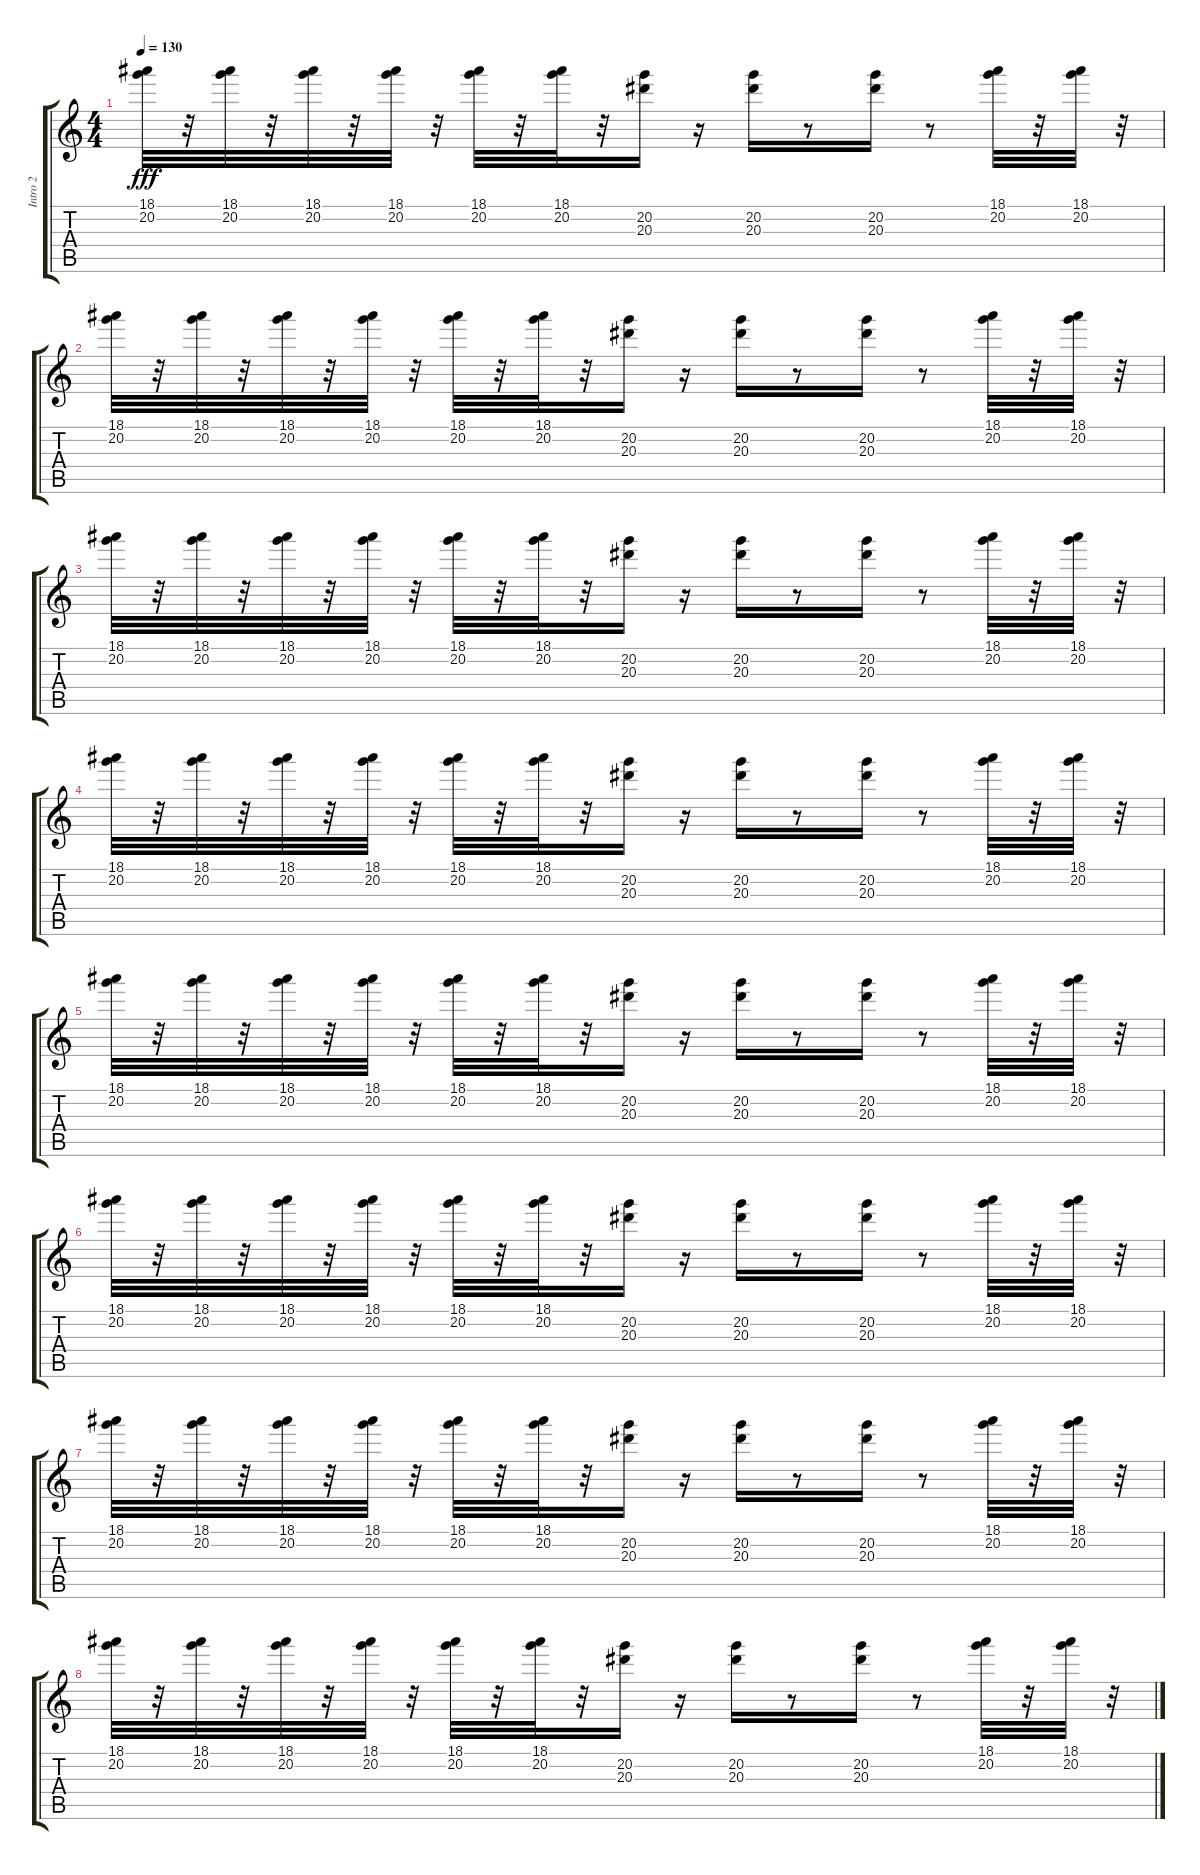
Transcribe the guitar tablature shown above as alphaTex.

\track ("Intro 2" "Intro 2") {instrument synthbass1}
\staff {score tabs}
\tuning (E4 B3 G3 D3 A2 E2) {hide}
\ts (4 4)
\tempo 130
\clef g2
\ks c
(18.1 20.2).32{dy fff} r.32 (18.1 20.2).32 r.32 (18.1 20.2).32 r.32 (18.1 20.2).32 r.32 (18.1 20.2).32 r.32 (18.1 20.2).32 r.32 (20.2 20.3).16 r.16 (20.2 20.3).16 r.8 (20.2 20.3).16 r.8 (18.1 20.2).32 r.32 (18.1 20.2).32 r.32 |
(18.1 20.2).32 r.32 (18.1 20.2).32 r.32 (18.1 20.2).32 r.32 (18.1 20.2).32 r.32 (18.1 20.2).32 r.32 (18.1 20.2).32 r.32 (20.2 20.3).16 r.16 (20.2 20.3).16 r.8 (20.2 20.3).16 r.8 (18.1 20.2).32 r.32 (18.1 20.2).32 r.32 |
(18.1 20.2).32 r.32 (18.1 20.2).32 r.32 (18.1 20.2).32 r.32 (18.1 20.2).32 r.32 (18.1 20.2).32 r.32 (18.1 20.2).32 r.32 (20.2 20.3).16 r.16 (20.2 20.3).16 r.8 (20.2 20.3).16 r.8 (18.1 20.2).32 r.32 (18.1 20.2).32 r.32 |
(18.1 20.2).32 r.32 (18.1 20.2).32 r.32 (18.1 20.2).32 r.32 (18.1 20.2).32 r.32 (18.1 20.2).32 r.32 (18.1 20.2).32 r.32 (20.2 20.3).16 r.16 (20.2 20.3).16 r.8 (20.2 20.3).16 r.8 (18.1 20.2).32 r.32 (18.1 20.2).32 r.32 |
(18.1 20.2).32 r.32 (18.1 20.2).32 r.32 (18.1 20.2).32 r.32 (18.1 20.2).32 r.32 (18.1 20.2).32 r.32 (18.1 20.2).32 r.32 (20.2 20.3).16 r.16 (20.2 20.3).16 r.8 (20.2 20.3).16 r.8 (18.1 20.2).32 r.32 (18.1 20.2).32 r.32 |
(18.1 20.2).32 r.32 (18.1 20.2).32 r.32 (18.1 20.2).32 r.32 (18.1 20.2).32 r.32 (18.1 20.2).32 r.32 (18.1 20.2).32 r.32 (20.2 20.3).16 r.16 (20.2 20.3).16 r.8 (20.2 20.3).16 r.8 (18.1 20.2).32 r.32 (18.1 20.2).32 r.32 |
(18.1 20.2).32 r.32 (18.1 20.2).32 r.32 (18.1 20.2).32 r.32 (18.1 20.2).32 r.32 (18.1 20.2).32 r.32 (18.1 20.2).32 r.32 (20.2 20.3).16 r.16 (20.2 20.3).16 r.8 (20.2 20.3).16 r.8 (18.1 20.2).32 r.32 (18.1 20.2).32 r.32 |
(18.1 20.2).32 r.32 (18.1 20.2).32 r.32 (18.1 20.2).32 r.32 (18.1 20.2).32 r.32 (18.1 20.2).32 r.32 (18.1 20.2).32 r.32 (20.2 20.3).16 r.16 (20.2 20.3).16 r.8 (20.2 20.3).16 r.8 (18.1 20.2).32 r.32 (18.1 20.2).32 r.32
